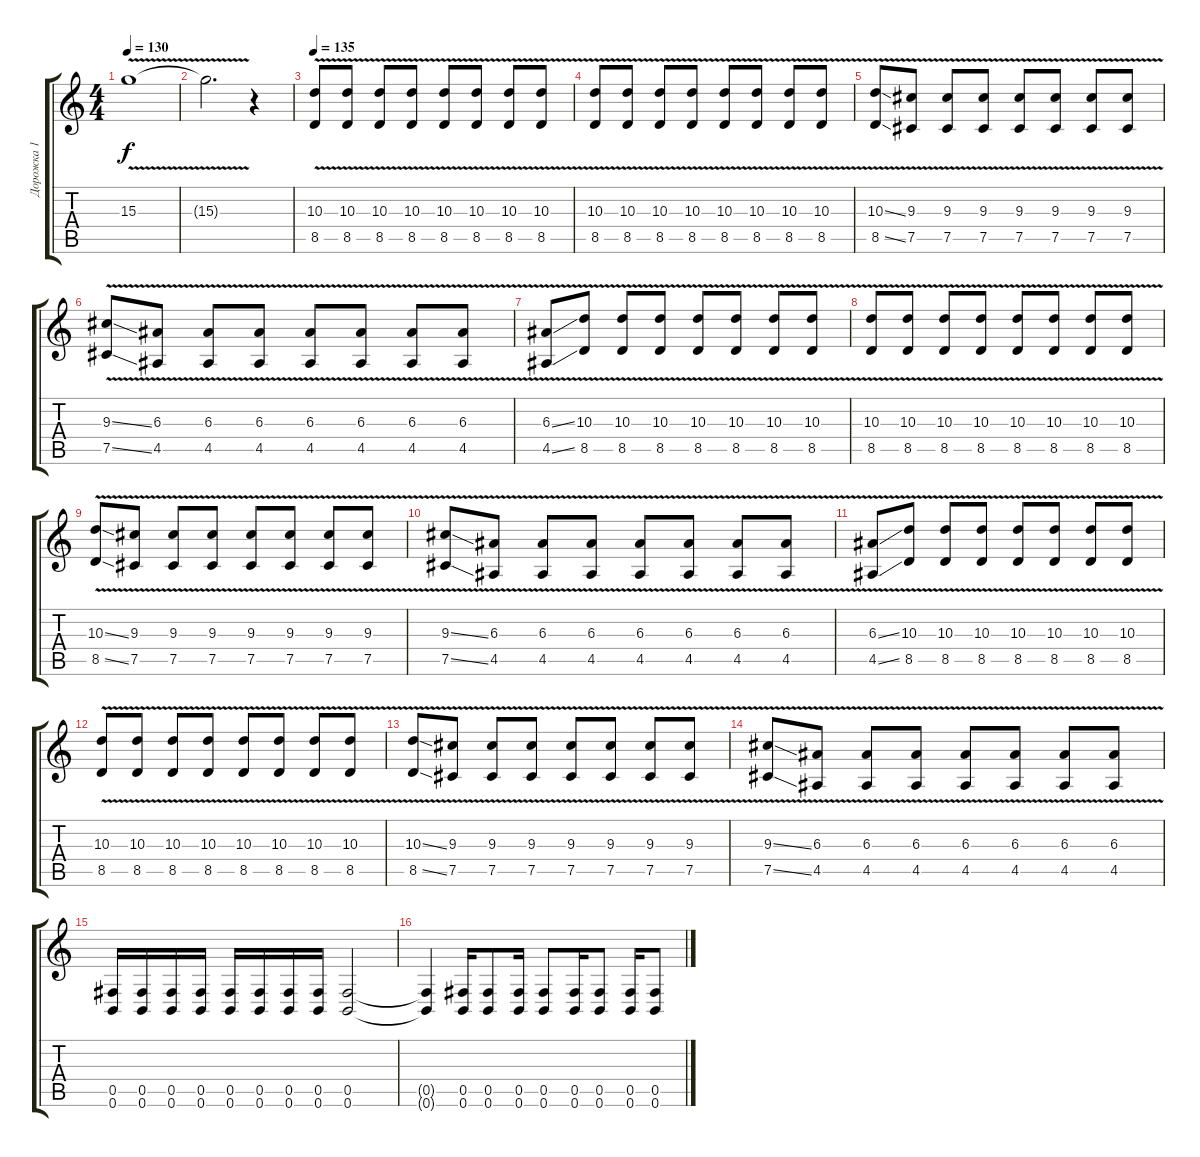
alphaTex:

\track ("Дорожка 1" "Дорожка 1") {instrument distortionguitar}
\staff {score tabs}
\tuning (Db4 Ab3 E3 B2 Gb2 B1) {hide}
\ts (4 4)
\tempo 130
\clef g2
\ks c
15.3{v}.1{dy f} |
15.3{t}.2{d} r.4 |
\tempo 135
(10.3{v} 8.5{v}).8 (10.3{v} 8.5{v}).8 (10.3{v} 8.5{v}).8 (10.3{v} 8.5{v}).8 (10.3{v} 8.5{v}).8 (10.3{v} 8.5{v}).8 (10.3{v} 8.5{v}).8 (10.3{v} 8.5{v}).8 |
(10.3{v} 8.5{v}).8 (10.3{v} 8.5{v}).8 (10.3{v} 8.5{v}).8 (10.3{v} 8.5{v}).8 (10.3{v} 8.5{v}).8 (10.3{v} 8.5{v}).8 (10.3{v} 8.5{v}).8 (10.3{v} 8.5{v}).8 |
(10.3{v ss} 8.5{v ss}).8 (9.3{v} 7.5{v}).8 (9.3{v} 7.5{v}).8 (9.3{v} 7.5).8 (9.3{v} 7.5{v}).8 (9.3{v} 7.5{v}).8 (9.3{v} 7.5{v}).8 (9.3{v} 7.5{v}).8 |
(9.3{v ss} 7.5{v ss}).8 (6.3{v} 4.5{v}).8 (6.3{v} 4.5{v}).8 (6.3{v} 4.5{v}).8 (6.3{v} 4.5{v}).8 (6.3{v} 4.5{v}).8 (6.3{v} 4.5{v}).8 (6.3{v} 4.5{v}).8 |
(6.3{v ss} 4.5{v ss}).8 (10.3{v} 8.5{v}).8 (10.3{v} 8.5{v}).8 (10.3{v} 8.5{v}).8 (10.3{v} 8.5{v}).8 (10.3{v} 8.5{v}).8 (10.3{v} 8.5{v}).8 (10.3{v} 8.5{v}).8 |
(10.3{v} 8.5{v}).8 (10.3{v} 8.5{v}).8 (10.3{v} 8.5{v}).8 (10.3{v} 8.5{v}).8 (10.3{v} 8.5{v}).8 (10.3{v} 8.5{v}).8 (10.3{v} 8.5{v}).8 (10.3{v} 8.5{v}).8 |
(10.3{v ss} 8.5{v ss}).8 (9.3{v} 7.5{v}).8 (9.3{v} 7.5{v}).8 (9.3{v} 7.5).8 (9.3{v} 7.5{v}).8 (9.3{v} 7.5{v}).8 (9.3{v} 7.5{v}).8 (9.3{v} 7.5{v}).8 |
(9.3{v ss} 7.5{v ss}).8 (6.3{v} 4.5{v}).8 (6.3{v} 4.5{v}).8 (6.3{v} 4.5{v}).8 (6.3{v} 4.5{v}).8 (6.3{v} 4.5{v}).8 (6.3{v} 4.5{v}).8 (6.3{v} 4.5{v}).8 |
(6.3{v ss} 4.5{v ss}).8 (10.3{v} 8.5{v}).8 (10.3{v} 8.5{v}).8 (10.3{v} 8.5{v}).8 (10.3{v} 8.5{v}).8 (10.3{v} 8.5{v}).8 (10.3{v} 8.5{v}).8 (10.3{v} 8.5{v}).8 |
(10.3{v} 8.5{v}).8 (10.3{v} 8.5{v}).8 (10.3{v} 8.5{v}).8 (10.3{v} 8.5{v}).8 (10.3{v} 8.5{v}).8 (10.3{v} 8.5{v}).8 (10.3{v} 8.5{v}).8 (10.3{v} 8.5{v}).8 |
(10.3{v ss} 8.5{v ss}).8 (9.3{v} 7.5{v}).8 (9.3{v} 7.5{v}).8 (9.3{v} 7.5).8 (9.3{v} 7.5{v}).8 (9.3{v} 7.5{v}).8 (9.3{v} 7.5{v}).8 (9.3{v} 7.5{v}).8 |
(9.3{v ss} 7.5{v ss}).8 (6.3{v} 4.5{v}).8 (6.3{v} 4.5{v}).8 (6.3{v} 4.5{v}).8 (6.3{v} 4.5{v}).8 (6.3{v} 4.5{v}).8 (6.3{v} 4.5{v}).8 (6.3{v} 4.5{v}).8 |
(0.5 0.6).16 (0.5 0.6).16 (0.5 0.6).16 (0.5 0.6).16 (0.5 0.6).16 (0.5 0.6).16 (0.5 0.6).16 (0.5 0.6).16 (0.5 0.6).2 |
(0.5{t} 0.6{t}).4 (0.5 0.6).16 (0.5 0.6).8 (0.5 0.6).16 (0.5 0.6).8 (0.5 0.6).16 (0.5 0.6).8 (0.5 0.6).16 (0.5 0.6).8
